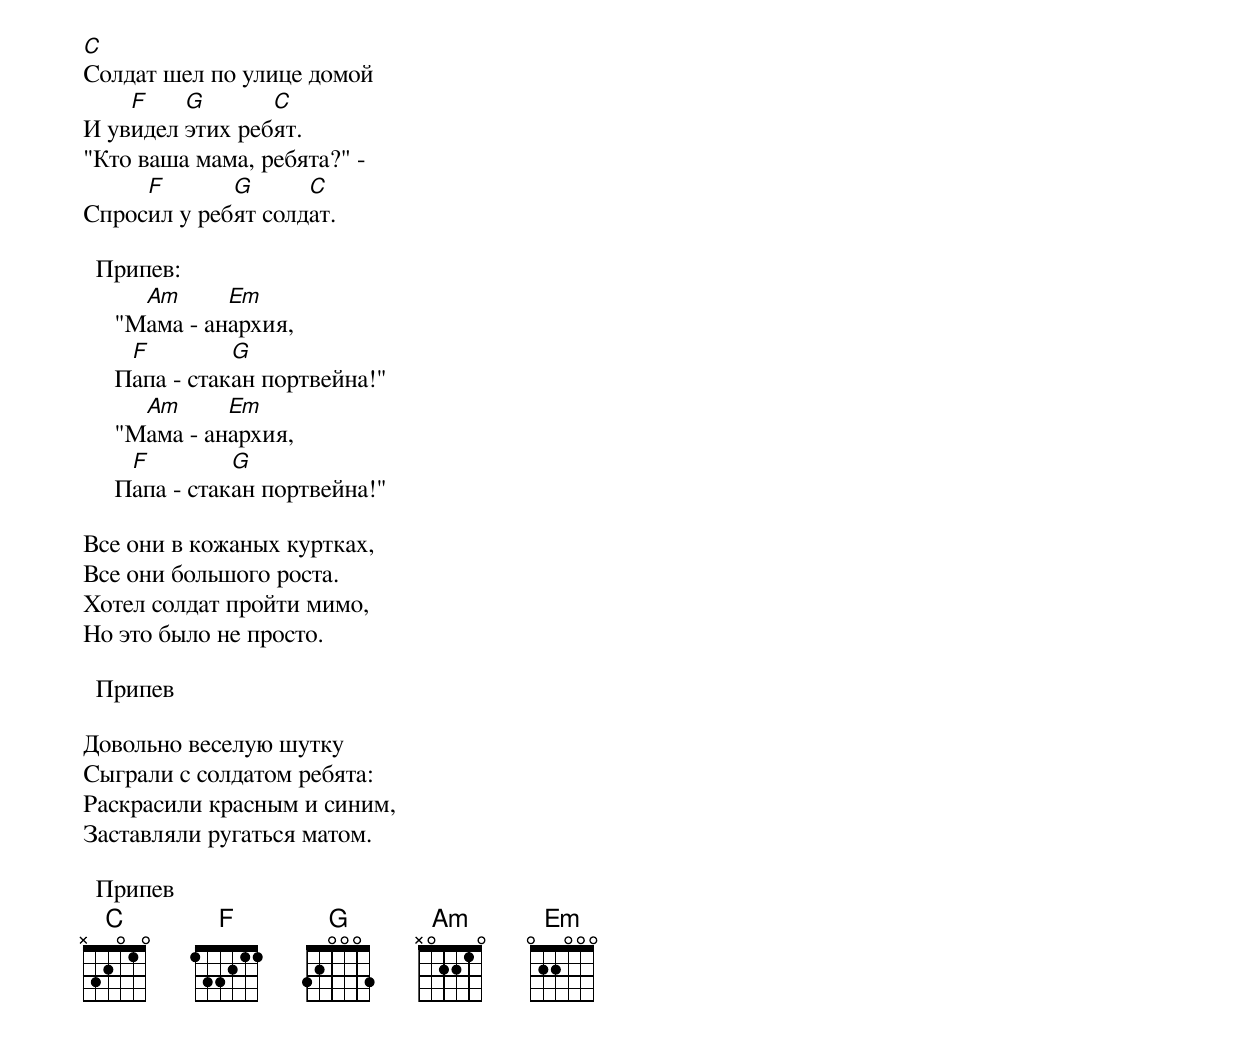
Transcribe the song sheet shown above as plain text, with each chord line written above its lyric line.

C
Солдат шел по улице домой
    F    G       C
И увидел этих ребят.
"Кто ваша мама, ребята?" -
     F       G      C
Спросил у ребят солдат.

  Припев:
       Am      Em
     "Мама - анархия,
      F         G
     Папа - стакан портвейна!"
       Am      Em
     "Мама - анархия,
      F         G
     Папа - стакан портвейна!"

Все они в кожаных куртках,
Все они большого роста.
Хотел солдат пройти мимо,
Но это было не просто.

  Припев

Довольно веселую шутку
Сыграли с солдатом ребята:
Раскрасили красным и синим,
Заставляли ругаться матом.

  Припев
